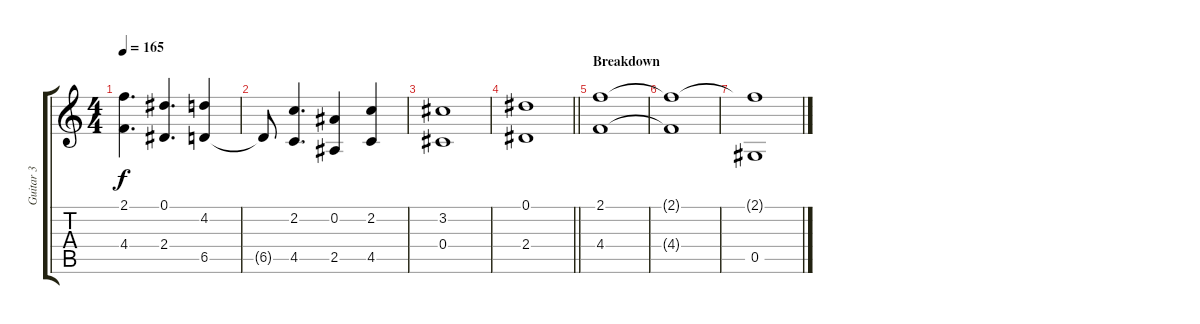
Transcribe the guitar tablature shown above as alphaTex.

\track ("Guitar 3" "Guitar 3") {instrument overdrivenguitar}
\staff {score tabs}
\tuning (Eb4 Bb3 Gb3 Db3 Ab2 Eb2) {hide}
\ts (4 4)
\tempo 165
\clef g2
\ks c
(2.1 4.4).4{d dy f} (0.1 2.4).4{d} (4.2 6.5).4 |
6.5{t}.8 (2.2 4.5).4{d} (0.2 2.5).4 (2.2 4.5).4 |
(3.2 0.4).1 |
\barLineRight lightlight
(0.1 2.4).1 |
\section ("" "Breakdown")
(2.1 4.4).1 |
(2.1{t} 4.4{t}).1 |
(2.1{t} 0.5).1
